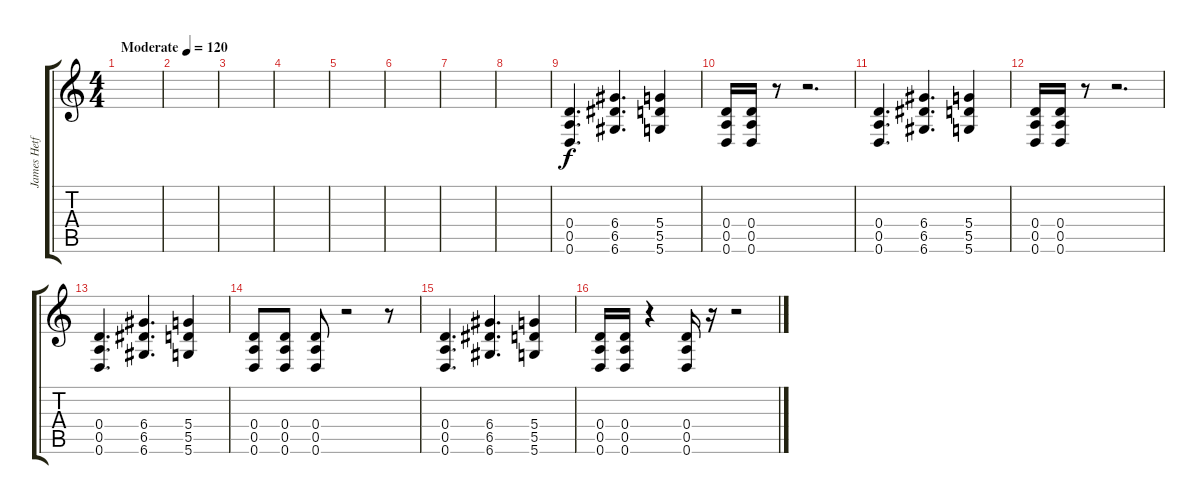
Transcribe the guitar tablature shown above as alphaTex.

\track ("James Hetfield" "James Hetf") {instrument distortionguitar}
\staff {score tabs}
\tuning (E4 B3 G3 D3 A2 D2) {hide}
\ts (4 4)
\tempo (120 "Moderate")
\clef g2
\ks c
|
|
|
|
|
|
|
|
(0.4 0.5 0.6).4{d} (6.4 6.5 6.6).4{d} (5.4 5.5 5.6).4 |
(0.4 0.5 0.6).16 (0.4 0.5 0.6).16 r.8 r.2{d} |
(0.4 0.5 0.6).4{d} (6.4 6.5 6.6).4{d} (5.4 5.5 5.6).4 |
(0.4 0.5 0.6).16 (0.4 0.5 0.6).16 r.8 r.2{d} |
(0.4 0.5 0.6).4{d} (6.4 6.5 6.6).4{d} (5.4 5.5 5.6).4 |
(0.4 0.5 0.6).8 (0.4 0.5 0.6).8 (0.4 0.5 0.6).8 r.2 r.8 |
(0.4 0.5 0.6).4{d} (6.4 6.5 6.6).4{d} (5.4 5.5 5.6).4 |
(0.4 0.5 0.6).16 (0.4 0.5 0.6).16 r.4 (0.4 0.5 0.6).16 r.16 r.2
